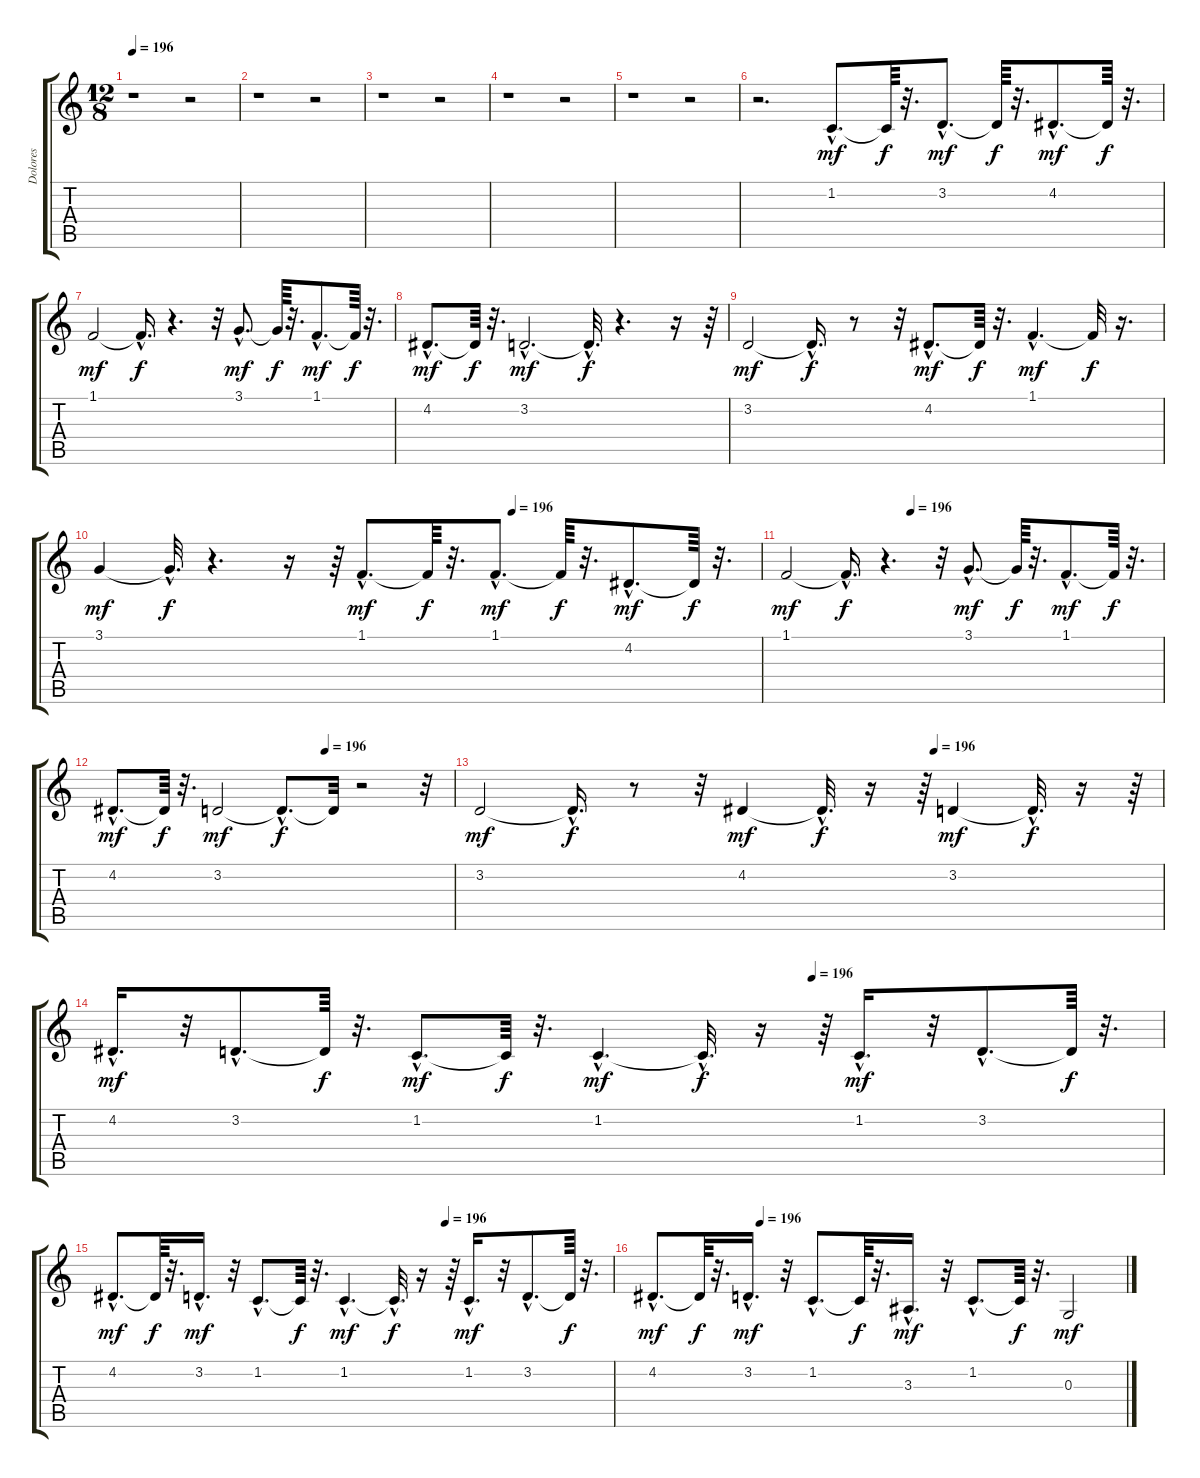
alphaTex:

\track ("Dolores" "Dolores") {instrument panflute}
\staff {score tabs}
\tuning (E4 B3 G3 D3 A2 E2) {hide}
\ts (12 8)
\tempo 196
\clef g2
\ks c
r.1{dy mf} r.2 |
r.1 r.2 |
r.1 r.2 |
r.1 r.2 |
r.1 r.2 |
r.2{d} 1.2{hac}.8{d} 1.2{t}.64{dy f} r.32{d} 3.2{hac}.8{d dy mf} 3.2{t}.64{dy f} r.32{d} 4.2{hac}.8{d dy mf} 4.2{t}.64{dy f} r.32{d} |
1.1.2{dy mf} 1.1{hac t}.16{d dy f} r.4{d} r.32 3.1{hac}.8{d dy mf} 3.1{t}.64{dy f} r.32{d} 1.1{hac}.8{d dy mf} 1.1{t}.64{dy f} r.32{d} |
4.2{hac}.8{d dy mf} 4.2{t}.64{dy f} r.32{d} 3.2{hac}.2{d dy mf} 3.2{hac t}.32{d dy f} r.4{d} r.16 r.64 |
3.2.2{dy mf} 3.2{hac t}.16{d dy f} r.8 r.32 4.2{hac}.8{d dy mf} 4.2{t}.64{dy f} r.32{d} 1.1{hac}.4{d dy mf} 1.1{t}.32{dy f} r.16{d} |
\tempo (196 0.625)
3.1.4{dy mf} 3.1{hac t}.32{d dy f} r.4{d} r.16 r.64 1.1{hac}.8{d dy mf} 1.1{t}.64{dy f} r.32{d} 1.1{hac}.8{d dy mf} 1.1{t}.64{dy f} r.32{d} 4.2{hac}.8{d dy mf} 4.2{t}.64{dy f} r.32{d} |
\tempo (196 0.3333333333333333)
1.1.2{dy mf} 1.1{hac t}.16{d dy f} r.4{d} r.32 3.1{hac}.8{d dy mf} 3.1{t}.64{dy f} r.32{d} 1.1{hac}.8{d dy mf} 1.1{t}.64{dy f} r.32{d} |
\tempo (196 0.625)
4.2{hac}.8{d dy mf} 4.2{t}.64{dy f} r.32{d} 3.2.2{dy mf} 3.2{hac t}.8{d dy f} 3.2{t}.32 r.2 r.32 |
\tempo (196 0.6666666666666666)
3.2.2{dy mf} 3.2{hac t}.16{d dy f} r.8 r.32 4.2.4{dy mf} 4.2{hac t}.32{d dy f} r.16 r.64 3.2.4{dy mf} 3.2{hac t}.32{d dy f} r.16 r.64 |
\tempo (196 0.6666666666666666)
4.2{hac}.16{d dy mf} r.32 3.2{hac}.8{d} 3.2{t}.64{dy f} r.32{d} 1.2{hac}.8{d dy mf} 1.2{t}.64{dy f} r.32{d} 1.2{hac}.4{d dy mf} 1.2{hac t}.32{d dy f} r.16 r.64 1.2{hac}.16{d dy mf} r.32 3.2{hac}.8{d} 3.2{t}.64{dy f} r.32{d} |
\tempo (196 0.6666666666666666)
4.2{hac}.8{d dy mf} 4.2{t}.64{dy f} r.32{d} 3.2{hac}.16{d dy mf} r.32 1.2{hac}.8{d} 1.2{t}.64{dy f} r.32{d} 1.2{hac}.4{d dy mf} 1.2{hac t}.32{d dy f} r.16 r.64 1.2{hac}.16{d dy mf} r.32 3.2{hac}.8{d} 3.2{t}.64{dy f} r.32{d} |
\tempo (196 0.22916666666666666)
4.2{hac}.8{d dy mf} 4.2{t}.64{dy f} r.32{d} 3.2{hac}.16{d dy mf} r.32 1.2{hac}.8{d} 1.2{t}.64{dy f} r.32{d} 3.3{hac}.16{d dy mf} r.32 1.2{hac}.8{d} 1.2{t}.64{dy f} r.32{d} 0.3.2{dy mf}
